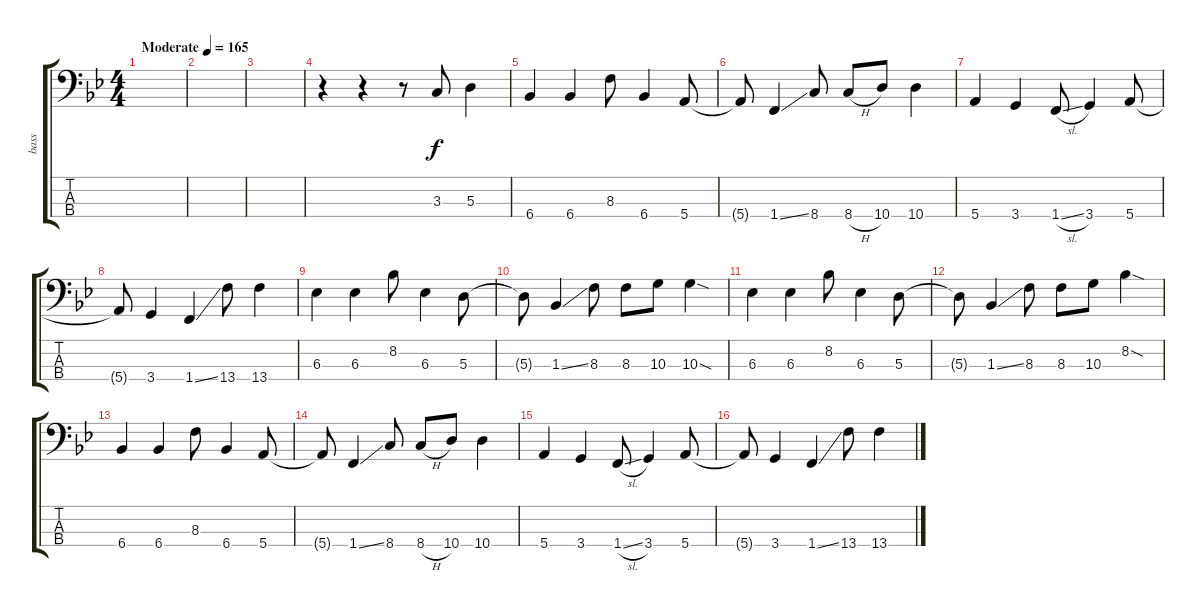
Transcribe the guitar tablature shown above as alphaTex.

\track ("bass" "bass") {instrument electricbassfinger}
\staff {score tabs}
\tuning (G2 D2 A1 E1) {hide}
\ts (4 4)
\tempo (165 "Moderate")
\clef f4
\ks bb
|
|
|
r.4 r.4 r.8 3.3.8 5.3.4 |
6.4.4 6.4.4 8.3.8 6.4.4 5.4.8 |
5.4{t}.8 1.4{ss}.4 8.4.8 8.4{h}.8 10.4.8 10.4.4 |
5.4.4 3.4.4 1.4{sl}.8 3.4.4 5.4.8 |
5.4{t}.8 3.4.4 1.4{ss}.4 13.4.8 13.4.4 |
6.3.4 6.3.4 8.2.8 6.3.4 5.3.8 |
5.3{t}.8 1.3{ss}.4 8.3.8 8.3.8 10.3.8 10.3{sod}.4 |
6.3.4 6.3.4 8.2.8 6.3.4 5.3.8 |
5.3{t}.8 1.3{ss}.4 8.3.8 8.3.8 10.3.8 8.2{sod}.4 |
6.4.4 6.4.4 8.3.8 6.4.4 5.4.8 |
5.4{t}.8 1.4{ss}.4 8.4.8 8.4{h}.8 10.4.8 10.4.4 |
5.4.4 3.4.4 1.4{sl}.8 3.4.4 5.4.8 |
5.4{t}.8 3.4.4 1.4{ss}.4 13.4.8 13.4.4
